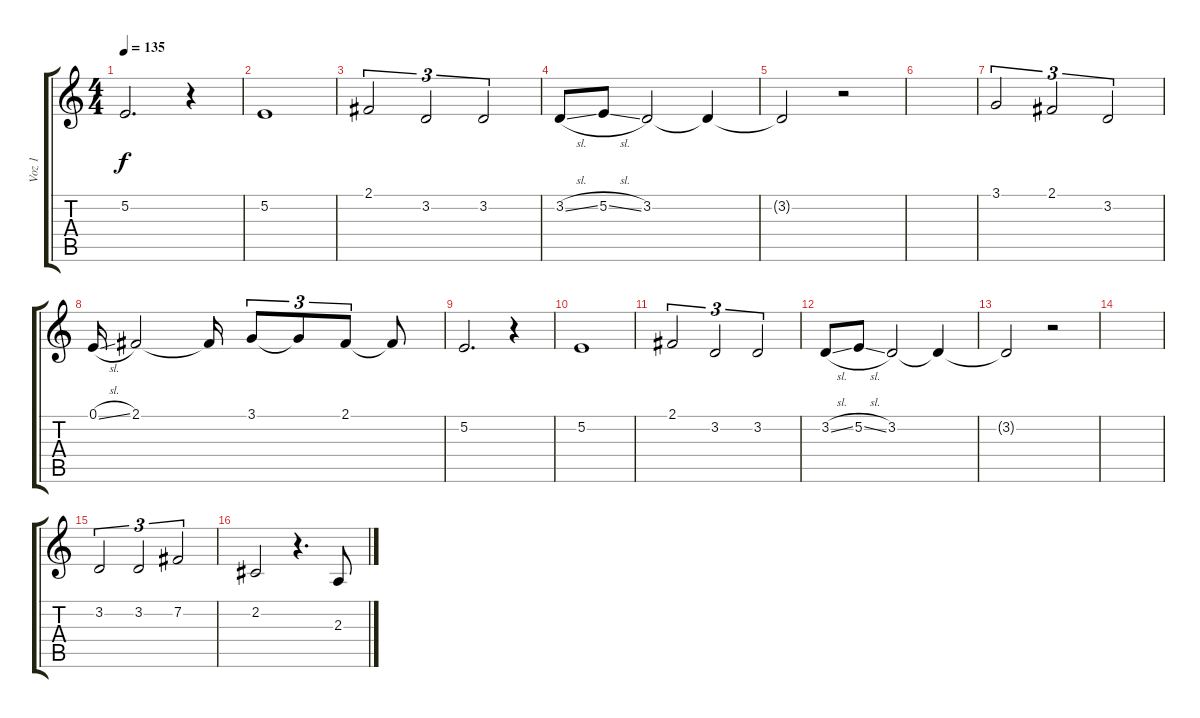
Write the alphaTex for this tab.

\track ("Voz 1" "Voz 1") {instrument flute}
\staff {score tabs}
\tuning (E4 B3 G3 D3 A2 E2) {hide}
\ts (4 4)
\tempo 135
\clef g2
\ks c
5.2.2{d dy f} r.4 |
5.2.1 |
2.1.2{tu (3 2)} 3.2.2{tu (3 2)} 3.2.2{tu (3 2)} |
3.2{sl}.8 5.2{sl}.8 3.2.2 3.2{t}.4 |
3.2{t}.2 r.2 |
|
3.1.2{tu (3 2)} 2.1.2{tu (3 2)} 3.2.2{tu (3 2)} |
0.1{sl}.16 2.1.2 2.1{t}.16 3.1.8{tu (3 2)} 3.1{t}.8{tu (3 2)} 2.1.8{tu (3 2)} 2.1{t}.8 |
5.2.2{d} r.4 |
5.2.1 |
2.1.2{tu (3 2)} 3.2.2{tu (3 2)} 3.2.2{tu (3 2)} |
3.2{sl}.8 5.2{sl}.8 3.2.2 3.2{t}.4 |
3.2{t}.2 r.2 |
|
3.2.2{tu (3 2) balance 16} 3.2.2{tu (3 2)} 7.2.2{tu (3 2)} |
2.2.2 r.4{d} 2.3.8
